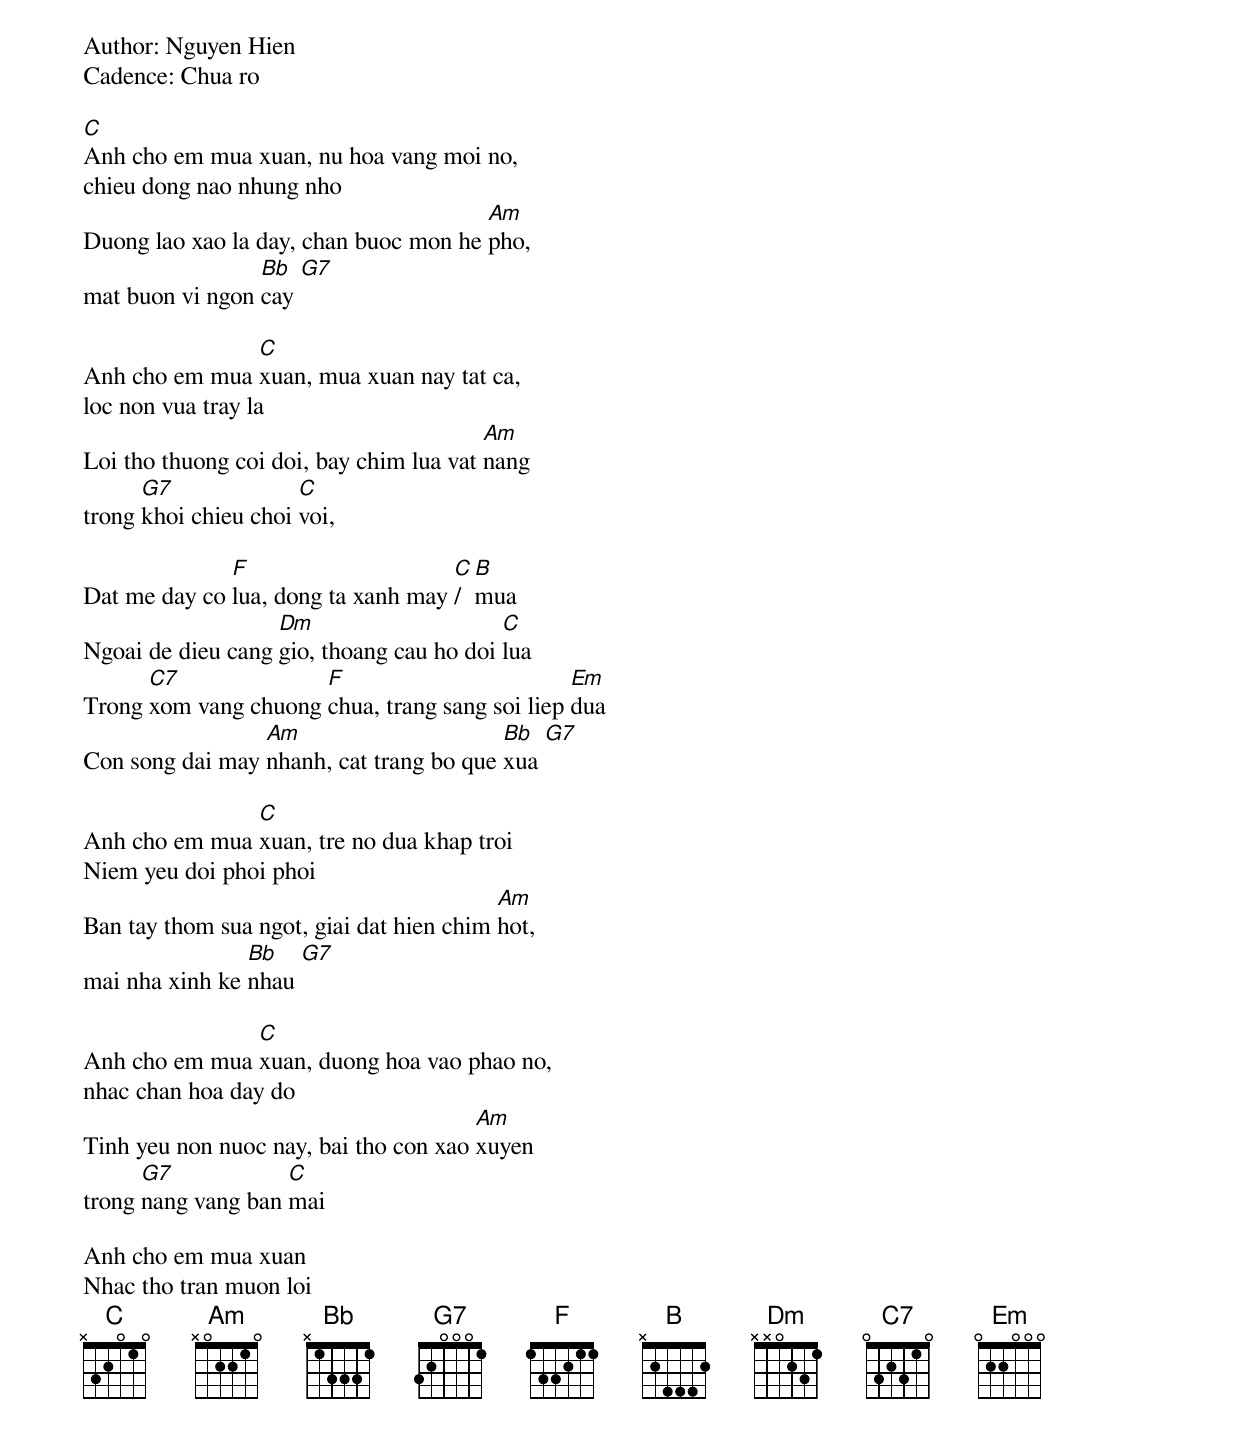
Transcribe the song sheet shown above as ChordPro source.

Author: Nguyen Hien
Cadence: Chua ro

[C]Anh cho em mua xuan, nu hoa vang moi no,
chieu dong nao nhung nho
Duong lao xao la day, chan buoc mon he [Am]pho,
mat buon vi ngon [Bb]cay [G7]

Anh cho em mua [C]xuan, mua xuan nay tat ca,
loc non vua tray la
Loi tho thuong coi doi, bay chim lua vat [Am]nang
trong [G7]khoi chieu choi [C]voi,

Dat me day co [F]lua, dong ta xanh may [C]/[B]mua
Ngoai de dieu cang [Dm]gio, thoang cau ho doi [C]lua
Trong [C7]xom vang chuong [F]chua, trang sang soi liep [Em]dua
Con song dai may [Am]nhanh, cat trang bo que [Bb]xua [G7]

Anh cho em mua [C]xuan, tre no dua khap troi
Niem yeu doi phoi phoi
Ban tay thom sua ngot, giai dat hien chim [Am]hot,
mai nha xinh ke [Bb]nhau [G7]

Anh cho em mua [C]xuan, duong hoa vao phao no,
nhac chan hoa day do
Tinh yeu non nuoc nay, bai tho con xao [Am]xuyen
trong [G7]nang vang ban [C]mai

Anh cho em mua xuan
Nhac tho tran muon loi
